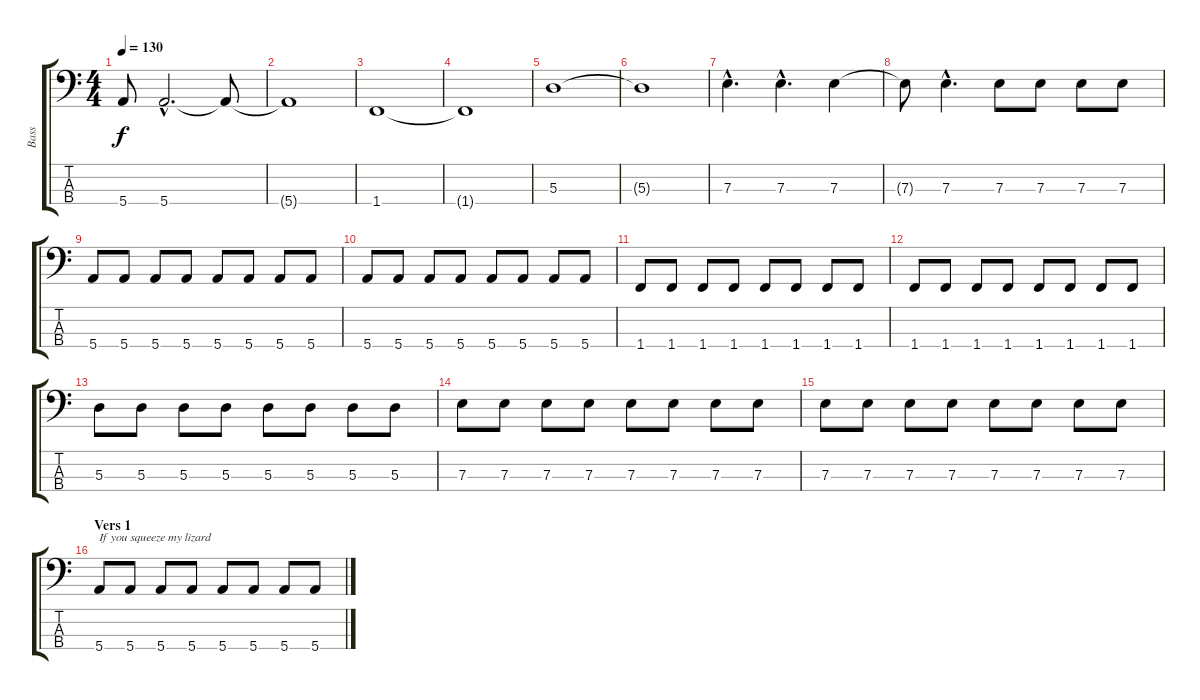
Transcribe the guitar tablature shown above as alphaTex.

\track ("Bass" "Bass") {instrument electricbassfinger}
\staff {score tabs}
\tuning (G2 D2 A1 E1) {hide}
\ts (4 4)
\tempo 130
\clef f4
\ks c
5.4.8{dy f instrument electricbassfinger} 5.4{hac}.2{d} 5.4{t}.8 |
5.4{t}.1 |
1.4.1 |
1.4{t}.1 |
5.3.1 |
5.3{t}.1 |
7.3{hac}.4{d} 7.3{hac}.4{d} 7.3.4 |
7.3{t}.8 7.3{hac}.4{d} 7.3.8 7.3.8 7.3.8 7.3.8 |
5.4.8 5.4.8 5.4.8 5.4.8 5.4.8 5.4.8 5.4.8 5.4.8 |
5.4.8 5.4.8 5.4.8 5.4.8 5.4.8 5.4.8 5.4.8 5.4.8 |
1.4.8 1.4.8 1.4.8 1.4.8 1.4.8 1.4.8 1.4.8 1.4.8 |
1.4.8 1.4.8 1.4.8 1.4.8 1.4.8 1.4.8 1.4.8 1.4.8 |
5.3.8 5.3.8 5.3.8 5.3.8 5.3.8 5.3.8 5.3.8 5.3.8 |
7.3.8 7.3.8 7.3.8 7.3.8 7.3.8 7.3.8 7.3.8 7.3.8 |
7.3.8 7.3.8 7.3.8 7.3.8 7.3.8 7.3.8 7.3.8 7.3.8 |
\section ("" "Vers 1")
5.4.8{txt "If you squeeze my lizard"} 5.4.8 5.4.8 5.4.8 5.4.8 5.4.8 5.4.8 5.4.8
